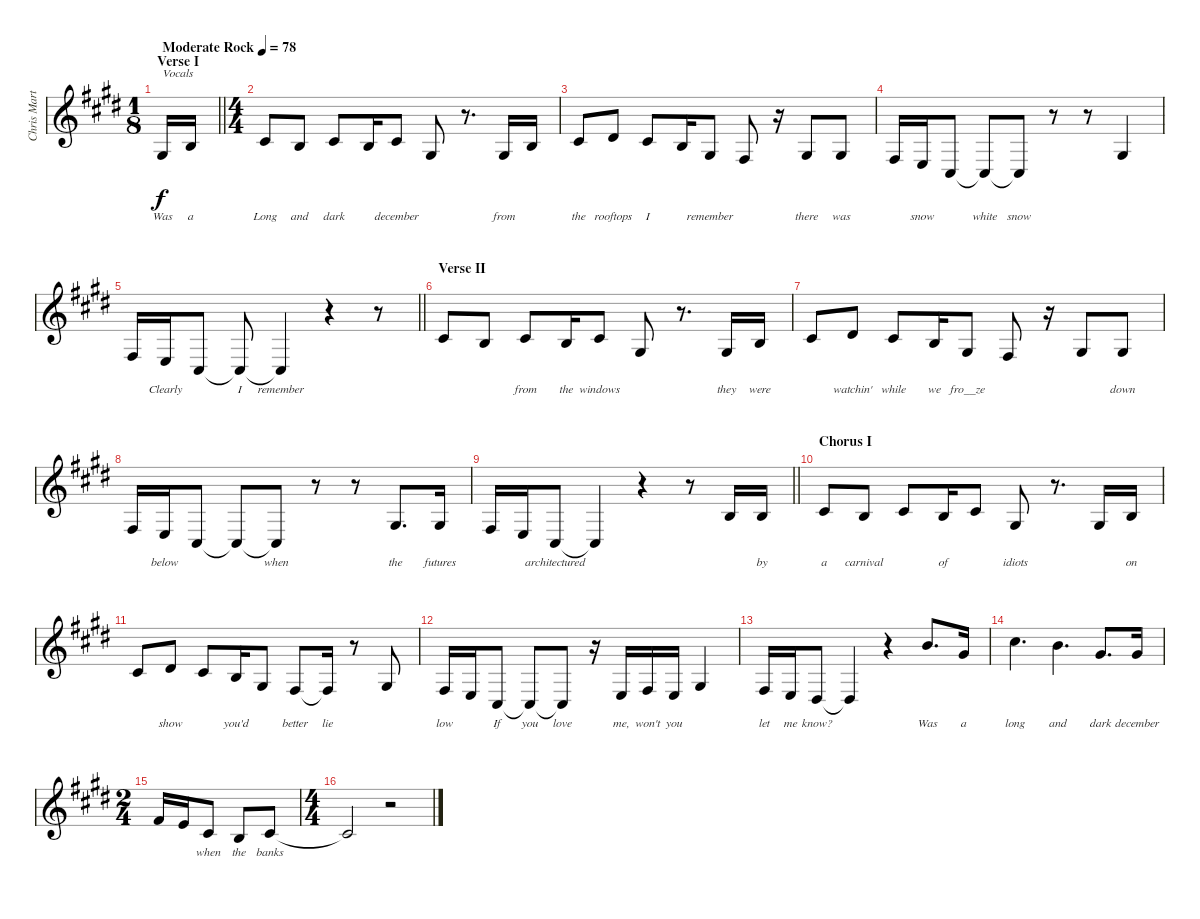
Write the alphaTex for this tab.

\track ("Chris Martin/Vocals" "Chris Mart") {instrument violin}
\staff {score}
\tuning (E4 B3 G3 D3 A2 E2) {hide}
\ts (1 8)
\section ("" "Verse I")
\tempo (78 "Moderate Rock")
\clef g2
\barLineRight lightlight
\ks c#minor
1.3.16{txt "Vocals" lyrics (0 "Was") lyrics (1 "") lyrics (2 "") lyrics (3 "") lyrics (4 "") dy f instrument violin} 0.2.16{lyrics (0 "a") lyrics (1 "") lyrics (2 "") lyrics (3 "") lyrics (4 "")} |
\ts (4 4)
2.2.8{lyrics (0 "Long") lyrics (1 "") lyrics (2 "") lyrics (3 "") lyrics (4 "")} 0.2.8{lyrics (0 "and") lyrics (1 "") lyrics (2 "") lyrics (3 "") lyrics (4 "")} 2.2.8{lyrics (0 "dark") lyrics (1 "") lyrics (2 "") lyrics (3 "") lyrics (4 "")} 0.2.16{lyrics (0 "") lyrics (1 "") lyrics (2 "") lyrics (3 "") lyrics (4 "")} 2.2.8{lyrics (0 "december") lyrics (1 "") lyrics (2 "") lyrics (3 "") lyrics (4 "")} 1.3.8{lyrics (0 "") lyrics (1 "") lyrics (2 "") lyrics (3 "") lyrics (4 "")} r.8{d} 1.3.16{lyrics (0 "from") lyrics (1 "") lyrics (2 "") lyrics (3 "") lyrics (4 "")} 0.2.16{lyrics (0 "") lyrics (1 "") lyrics (2 "") lyrics (3 "") lyrics (4 "")} |
2.2.8{lyrics (0 "the") lyrics (1 "") lyrics (2 "") lyrics (3 "") lyrics (4 "")} 4.2.8{lyrics (0 "rooftops") lyrics (1 "") lyrics (2 "") lyrics (3 "") lyrics (4 "")} 2.2.8{lyrics (0 "I") lyrics (1 "") lyrics (2 "") lyrics (3 "") lyrics (4 "")} 0.2.16{lyrics (0 "") lyrics (1 "") lyrics (2 "") lyrics (3 "") lyrics (4 "")} 1.3.8{lyrics (0 "remember") lyrics (1 "") lyrics (2 "") lyrics (3 "") lyrics (4 "")} 4.4.8{lyrics (0 "") lyrics (1 "") lyrics (2 "") lyrics (3 "") lyrics (4 "")} r.16 1.3.8{lyrics (0 "there") lyrics (1 "") lyrics (2 "") lyrics (3 "") lyrics (4 "")} 1.3.8{lyrics (0 "was") lyrics (1 "") lyrics (2 "") lyrics (3 "") lyrics (4 "")} |
4.4.16{lyrics (0 "") lyrics (1 "") lyrics (2 "") lyrics (3 "") lyrics (4 "")} 2.4.16{lyrics (0 "snow") lyrics (1 "") lyrics (2 "") lyrics (3 "") lyrics (4 "")} 4.5.8{lyrics (0 "") lyrics (1 "") lyrics (2 "") lyrics (3 "") lyrics (4 "")} 4.5{t}.8{lyrics (0 "white") lyrics (1 "") lyrics (2 "") lyrics (3 "") lyrics (4 "")} 4.5{t}.8{lyrics (0 "snow") lyrics (1 "") lyrics (2 "") lyrics (3 "") lyrics (4 "")} r.8 r.8 1.3.4{lyrics (0 "") lyrics (1 "") lyrics (2 "") lyrics (3 "") lyrics (4 "")} |
\barLineRight lightlight
4.4.16{lyrics (0 "") lyrics (1 "") lyrics (2 "") lyrics (3 "") lyrics (4 "")} 2.4.16{lyrics (0 "Clearly") lyrics (1 "") lyrics (2 "") lyrics (3 "") lyrics (4 "")} 4.5.8{lyrics (0 "") lyrics (1 "") lyrics (2 "") lyrics (3 "") lyrics (4 "")} 4.5{t}.8{lyrics (0 "I") lyrics (1 "") lyrics (2 "") lyrics (3 "") lyrics (4 "")} 4.5{t}.4{lyrics (0 "remember") lyrics (1 "") lyrics (2 "") lyrics (3 "") lyrics (4 "")} r.4 r.8 |
\section ("" "Verse II")
2.2.8{lyrics (0 "") lyrics (1 "") lyrics (2 "") lyrics (3 "") lyrics (4 "")} 0.2.8{lyrics (0 "") lyrics (1 "") lyrics (2 "") lyrics (3 "") lyrics (4 "")} 2.2.8{lyrics (0 "from") lyrics (1 "") lyrics (2 "") lyrics (3 "") lyrics (4 "")} 0.2.16{lyrics (0 "the") lyrics (1 "") lyrics (2 "") lyrics (3 "") lyrics (4 "")} 2.2.8{lyrics (0 "windows") lyrics (1 "") lyrics (2 "") lyrics (3 "") lyrics (4 "")} 1.3.8{lyrics (0 "") lyrics (1 "") lyrics (2 "") lyrics (3 "") lyrics (4 "")} r.8{d} 1.3.16{lyrics (0 "they") lyrics (1 "") lyrics (2 "") lyrics (3 "") lyrics (4 "")} 0.2.16{lyrics (0 "were") lyrics (1 "") lyrics (2 "") lyrics (3 "") lyrics (4 "")} |
2.2.8{lyrics (0 "") lyrics (1 "") lyrics (2 "") lyrics (3 "") lyrics (4 "")} 4.2.8{lyrics (0 "watchin'") lyrics (1 "") lyrics (2 "") lyrics (3 "") lyrics (4 "")} 2.2.8{lyrics (0 "while") lyrics (1 "") lyrics (2 "") lyrics (3 "") lyrics (4 "")} 0.2.16{lyrics (0 "we") lyrics (1 "") lyrics (2 "") lyrics (3 "") lyrics (4 "")} 1.3.8{lyrics (0 "fro__ze") lyrics (1 "") lyrics (2 "") lyrics (3 "") lyrics (4 "")} 4.4.8{lyrics (0 "") lyrics (1 "") lyrics (2 "") lyrics (3 "") lyrics (4 "")} r.16 1.3.8{lyrics (0 "") lyrics (1 "") lyrics (2 "") lyrics (3 "") lyrics (4 "")} 1.3.8{lyrics (0 "down") lyrics (1 "") lyrics (2 "") lyrics (3 "") lyrics (4 "")} |
4.4.16{lyrics (0 "") lyrics (1 "") lyrics (2 "") lyrics (3 "") lyrics (4 "")} 2.4.16{lyrics (0 "below") lyrics (1 "") lyrics (2 "") lyrics (3 "") lyrics (4 "")} 4.5.8{lyrics (0 "") lyrics (1 "") lyrics (2 "") lyrics (3 "") lyrics (4 "")} 4.5{t}.8{lyrics (0 "") lyrics (1 "") lyrics (2 "") lyrics (3 "") lyrics (4 "")} 4.5{t}.8{lyrics (0 "when") lyrics (1 "") lyrics (2 "") lyrics (3 "") lyrics (4 "")} r.8 r.8 1.3.8{d lyrics (0 "the") lyrics (1 "") lyrics (2 "") lyrics (3 "") lyrics (4 "")} 1.3.16{lyrics (0 "futures") lyrics (1 "") lyrics (2 "") lyrics (3 "") lyrics (4 "")} |
\barLineRight lightlight
4.4.16{lyrics (0 "") lyrics (1 "") lyrics (2 "") lyrics (3 "") lyrics (4 "")} 2.4.16{lyrics (0 "") lyrics (1 "") lyrics (2 "") lyrics (3 "") lyrics (4 "")} 4.5.8{lyrics (0 "architectured") lyrics (1 "") lyrics (2 "") lyrics (3 "") lyrics (4 "")} 4.5{t}.4{lyrics (0 "") lyrics (1 "") lyrics (2 "") lyrics (3 "") lyrics (4 "")} r.4 r.8 0.2.16{lyrics (0 "") lyrics (1 "") lyrics (2 "") lyrics (3 "") lyrics (4 "")} 0.2.16{lyrics (0 "by") lyrics (1 "") lyrics (2 "") lyrics (3 "") lyrics (4 "")} |
\section ("" "Chorus I")
2.2.8{lyrics (0 "a") lyrics (1 "") lyrics (2 "") lyrics (3 "") lyrics (4 "")} 0.2.8{lyrics (0 "carnival") lyrics (1 "") lyrics (2 "") lyrics (3 "") lyrics (4 "")} 2.2.8{lyrics (0 "") lyrics (1 "") lyrics (2 "") lyrics (3 "") lyrics (4 "")} 0.2.16{lyrics (0 "of") lyrics (1 "") lyrics (2 "") lyrics (3 "") lyrics (4 "")} 2.2.8{lyrics (0 "") lyrics (1 "") lyrics (2 "") lyrics (3 "") lyrics (4 "")} 1.3.8{lyrics (0 "idiots") lyrics (1 "") lyrics (2 "") lyrics (3 "") lyrics (4 "")} r.8{d} 1.3.16{lyrics (0 "") lyrics (1 "") lyrics (2 "") lyrics (3 "") lyrics (4 "")} 0.2.16{lyrics (0 "on") lyrics (1 "") lyrics (2 "") lyrics (3 "") lyrics (4 "")} |
2.2.8{lyrics (0 "") lyrics (1 "") lyrics (2 "") lyrics (3 "") lyrics (4 "")} 4.2.8{lyrics (0 "show") lyrics (1 "") lyrics (2 "") lyrics (3 "") lyrics (4 "")} 2.2.8{lyrics (0 "") lyrics (1 "") lyrics (2 "") lyrics (3 "") lyrics (4 "")} 0.2.16{lyrics (0 "you'd") lyrics (1 "") lyrics (2 "") lyrics (3 "") lyrics (4 "")} 1.3.8{lyrics (0 "") lyrics (1 "") lyrics (2 "") lyrics (3 "") lyrics (4 "")} 4.4.8{lyrics (0 "better") lyrics (1 "") lyrics (2 "") lyrics (3 "") lyrics (4 "")} 4.4{t}.16{lyrics (0 "lie") lyrics (1 "") lyrics (2 "") lyrics (3 "") lyrics (4 "")} r.8 1.3.8{lyrics (0 "") lyrics (1 "") lyrics (2 "") lyrics (3 "") lyrics (4 "")} |
4.4.16{lyrics (0 "low") lyrics (1 "") lyrics (2 "") lyrics (3 "") lyrics (4 "")} 2.4.16{lyrics (0 "") lyrics (1 "") lyrics (2 "") lyrics (3 "") lyrics (4 "")} 4.5.8{lyrics (0 "If") lyrics (1 "") lyrics (2 "") lyrics (3 "") lyrics (4 "")} 4.5{t}.8{lyrics (0 "you") lyrics (1 "") lyrics (2 "") lyrics (3 "") lyrics (4 "")} 4.5{t}.8{lyrics (0 "love") lyrics (1 "") lyrics (2 "") lyrics (3 "") lyrics (4 "")} r.16 2.4.16{lyrics (0 "me,") lyrics (1 "") lyrics (2 "") lyrics (3 "") lyrics (4 "")} 4.4.16{lyrics (0 "won't") lyrics (1 "") lyrics (2 "") lyrics (3 "") lyrics (4 "")} 2.4.16{lyrics (0 "you") lyrics (1 "") lyrics (2 "") lyrics (3 "") lyrics (4 "")} 1.3.4{lyrics (0 "") lyrics (1 "") lyrics (2 "") lyrics (3 "") lyrics (4 "")} |
4.4.16{lyrics (0 "let") lyrics (1 "") lyrics (2 "") lyrics (3 "") lyrics (4 "")} 2.4.16{lyrics (0 "me") lyrics (1 "") lyrics (2 "") lyrics (3 "") lyrics (4 "")} 1.4.8{lyrics (0 "know?") lyrics (1 "") lyrics (2 "") lyrics (3 "") lyrics (4 "")} 1.4{t}.4{lyrics (0 "") lyrics (1 "") lyrics (2 "") lyrics (3 "") lyrics (4 "")} r.4 7.1.8{d lyrics (0 "Was") lyrics (1 "") lyrics (2 "") lyrics (3 "") lyrics (4 "")} 4.1.16{lyrics (0 "a") lyrics (1 "") lyrics (2 "") lyrics (3 "") lyrics (4 "")} |
9.1.4{d lyrics (0 "long") lyrics (1 "") lyrics (2 "") lyrics (3 "") lyrics (4 "")} 7.1.4{d lyrics (0 "and") lyrics (1 "") lyrics (2 "") lyrics (3 "") lyrics (4 "")} 4.1.8{d lyrics (0 "dark") lyrics (1 "") lyrics (2 "") lyrics (3 "") lyrics (4 "")} 4.1.16{lyrics (0 "december") lyrics (1 "") lyrics (2 "") lyrics (3 "") lyrics (4 "")} |
\ts (2 4)
7.2.16{lyrics (0 "") lyrics (1 "") lyrics (2 "") lyrics (3 "") lyrics (4 "")} 5.2.16{lyrics (0 "") lyrics (1 "") lyrics (2 "") lyrics (3 "") lyrics (4 "")} 6.3.8{lyrics (0 "when") lyrics (1 "") lyrics (2 "") lyrics (3 "") lyrics (4 "")} 4.3.8{lyrics (0 "the") lyrics (1 "") lyrics (2 "") lyrics (3 "") lyrics (4 "")} 6.3.8{lyrics (0 "banks") lyrics (1 "") lyrics (2 "") lyrics (3 "") lyrics (4 "")} |
\ts (4 4)
6.3{t}.2{lyrics (0 "") lyrics (1 "") lyrics (2 "") lyrics (3 "") lyrics (4 "")} r.2
